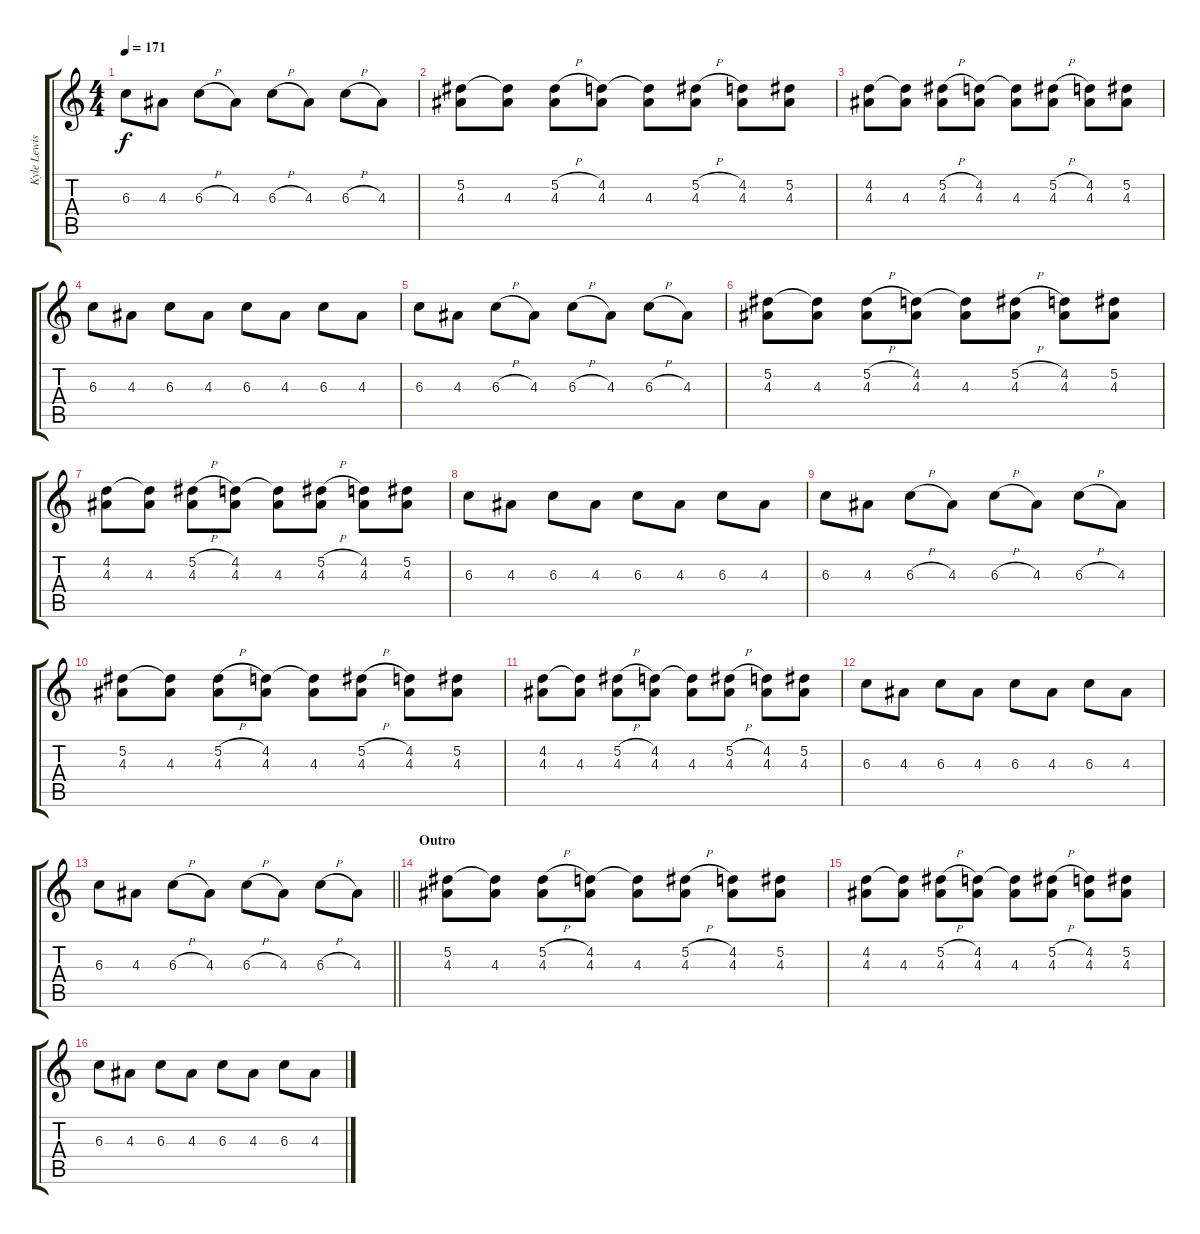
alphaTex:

\track ("Kyle Lewis - Guitar" "Kyle Lewis") {instrument distortionguitar}
\staff {score tabs}
\tuning (Eb4 Bb3 Gb3 Db3 Ab2 Eb2) {hide}
\ts (4 4)
\tempo 171
\clef g2
\ks c
6.3.8{dy f} 4.3.8 6.3{h}.8 4.3.8 6.3{h}.8 4.3.8 6.3{h}.8 4.3.8 |
(5.2 4.3).8 (5.2{t} 4.3).8 (5.2{h} 4.3).8 (4.2 4.3).8 (4.2{t} 4.3).8 (5.2{h} 4.3).8 (4.2 4.3).8 (5.2 4.3).8 |
(4.2 4.3).8 (4.2{t} 4.3).8 (5.2{h} 4.3).8 (4.2 4.3).8 (4.2{t} 4.3).8 (5.2{h} 4.3).8 (4.2 4.3).8 (5.2 4.3).8 |
6.3.8 4.3.8 6.3.8 4.3.8 6.3.8 4.3.8 6.3.8 4.3.8 |
6.3.8 4.3.8 6.3{h}.8 4.3.8 6.3{h}.8 4.3.8 6.3{h}.8 4.3.8 |
(5.2 4.3).8 (5.2{t} 4.3).8 (5.2{h} 4.3).8 (4.2 4.3).8 (4.2{t} 4.3).8 (5.2{h} 4.3).8 (4.2 4.3).8 (5.2 4.3).8 |
(4.2 4.3).8 (4.2{t} 4.3).8 (5.2{h} 4.3).8 (4.2 4.3).8 (4.2{t} 4.3).8 (5.2{h} 4.3).8 (4.2 4.3).8 (5.2 4.3).8 |
6.3.8 4.3.8 6.3.8 4.3.8 6.3.8 4.3.8 6.3.8 4.3.8 |
6.3.8 4.3.8 6.3{h}.8 4.3.8 6.3{h}.8 4.3.8 6.3{h}.8 4.3.8 |
(5.2 4.3).8 (5.2{t} 4.3).8 (5.2{h} 4.3).8 (4.2 4.3).8 (4.2{t} 4.3).8 (5.2{h} 4.3).8 (4.2 4.3).8 (5.2 4.3).8 |
(4.2 4.3).8 (4.2{t} 4.3).8 (5.2{h} 4.3).8 (4.2 4.3).8 (4.2{t} 4.3).8 (5.2{h} 4.3).8 (4.2 4.3).8 (5.2 4.3).8 |
6.3.8 4.3.8 6.3.8 4.3.8 6.3.8 4.3.8 6.3.8 4.3.8 |
\barLineRight lightlight
6.3.8 4.3.8 6.3{h}.8 4.3.8 6.3{h}.8 4.3.8 6.3{h}.8 4.3.8 |
\section ("" "Outro")
(5.2 4.3).8 (5.2{t} 4.3).8 (5.2{h} 4.3).8 (4.2 4.3).8 (4.2{t} 4.3).8 (5.2{h} 4.3).8 (4.2 4.3).8 (5.2 4.3).8 |
(4.2 4.3).8 (4.2{t} 4.3).8 (5.2{h} 4.3).8 (4.2 4.3).8 (4.2{t} 4.3).8 (5.2{h} 4.3).8 (4.2 4.3).8 (5.2 4.3).8 |
6.3.8 4.3.8 6.3.8 4.3.8 6.3.8 4.3.8 6.3.8 4.3.8
